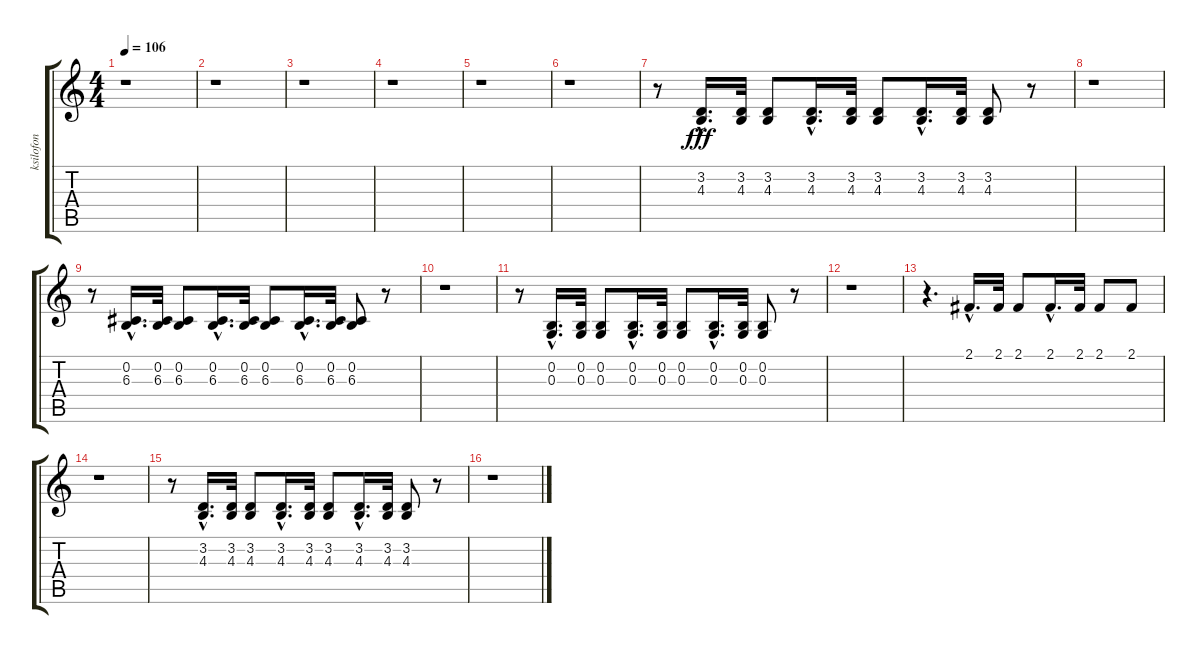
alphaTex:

\track ("ksilofon" "ksilofon") {instrument woodblock}
\staff {score tabs}
\tuning (E4 B3 G3 D3 A2 E2) {hide}
\ts (4 4)
\tempo 106
\clef g2
\ks c
r.1{dy fff instrument woodblock} |
r.1 |
r.1 |
r.1 |
r.1 |
r.1 |
r.8 (3.2{hac} 4.3{hac}).16{d} (3.2 4.3).32 (3.2 4.3).8 (3.2{hac} 4.3{hac}).16{d} (3.2 4.3).32 (3.2 4.3).8 (3.2{hac} 4.3{hac}).16{d} (3.2 4.3).32 (3.2 4.3).8 r.8 |
r.1 |
r.8 (0.2{hac} 6.3{hac}).16{d} (0.2 6.3).32 (0.2 6.3).8 (0.2{hac} 6.3{hac}).16{d} (0.2 6.3).32 (0.2 6.3).8 (0.2{hac} 6.3{hac}).16{d} (0.2 6.3).32 (0.2 6.3).8 r.8 |
r.1 |
r.8 (0.2{hac} 0.3{hac}).16{d} (0.2 0.3).32 (0.2 0.3).8 (0.2{hac} 0.3{hac}).16{d} (0.2 0.3).32 (0.2 0.3).8 (0.2{hac} 0.3{hac}).16{d} (0.2 0.3).32 (0.2 0.3).8 r.8 |
r.1 |
r.4{d} 2.1{hac}.16{d} 2.1.32 2.1.8 2.1{hac}.16{d} 2.1.32 2.1.8 2.1.8 |
r.1 |
r.8 (3.2{hac} 4.3{hac}).16{d} (3.2 4.3).32 (3.2 4.3).8 (3.2{hac} 4.3{hac}).16{d} (3.2 4.3).32 (3.2 4.3).8 (3.2{hac} 4.3{hac}).16{d} (3.2 4.3).32 (3.2 4.3).8 r.8 |
r.1
